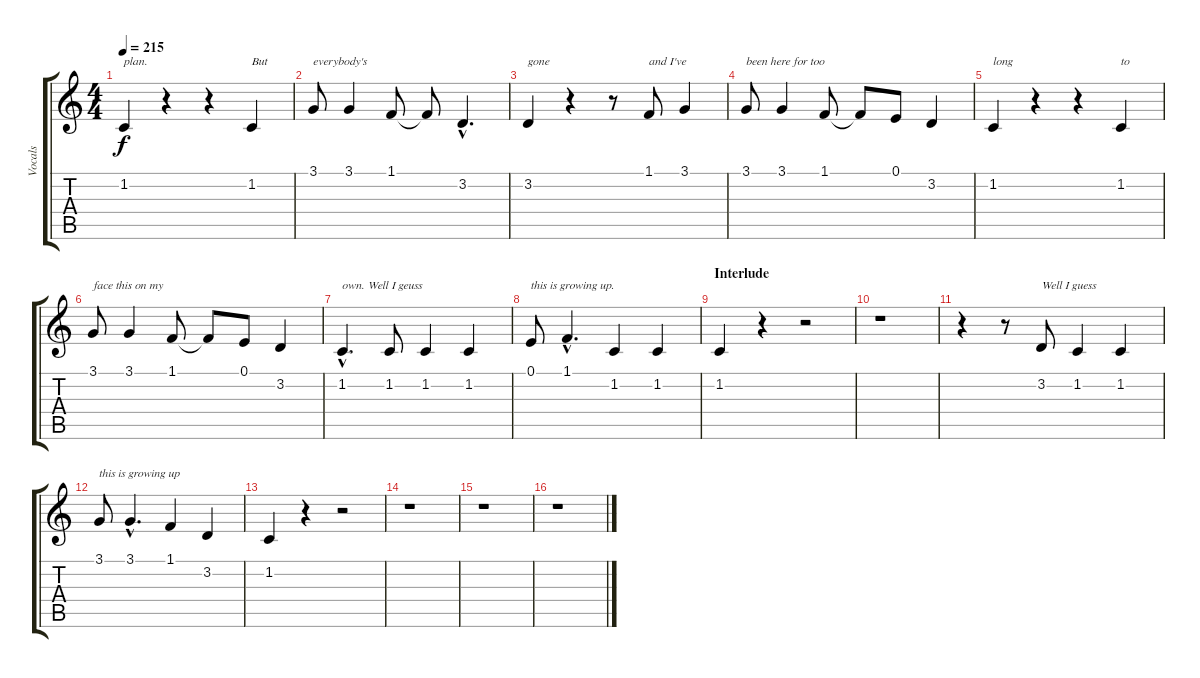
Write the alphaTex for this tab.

\track ("Vocals" "Vocals") {instrument lead6voice}
\staff {score tabs}
\tuning (E4 B3 G3 D3 A2 E2) {hide}
\ts (4 4)
\tempo 215
\clef g2
\ks c
1.2.4{txt "plan." dy f} r.4 r.4 1.2.4{txt "But"} |
3.1.8{txt "everybody's"} 3.1.4 1.1.8 1.1{t}.8 3.2{hac}.4{d} |
3.2.4{txt "gone"} r.4 r.8 1.1.8{txt "and I've"} 3.1.4 |
3.1.8{txt "been here for too"} 3.1.4 1.1.8 1.1{t}.8 0.1.8 3.2.4 |
1.2.4{txt "long"} r.4 r.4 1.2.4{txt "to"} |
3.1.8{txt "face this on my"} 3.1.4 1.1.8 1.1{t}.8 0.1.8 3.2.4 |
1.2{hac}.4{d txt "own. Well I geuss"} 1.2.8 1.2.4 1.2.4 |
0.1.8{txt "this is growing up."} 1.1{hac}.4{d} 1.2.4 1.2.4 |
\section ("" "Interlude")
1.2.4 r.4 r.2 |
r.1 |
r.4 r.8 3.2.8{txt "Well I guess"} 1.2.4 1.2.4 |
3.1.8{txt "this is growing up"} 3.1{hac}.4{d} 1.1.4 3.2.4 |
1.2.4 r.4 r.2 |
r.1 |
r.1 |
r.1
